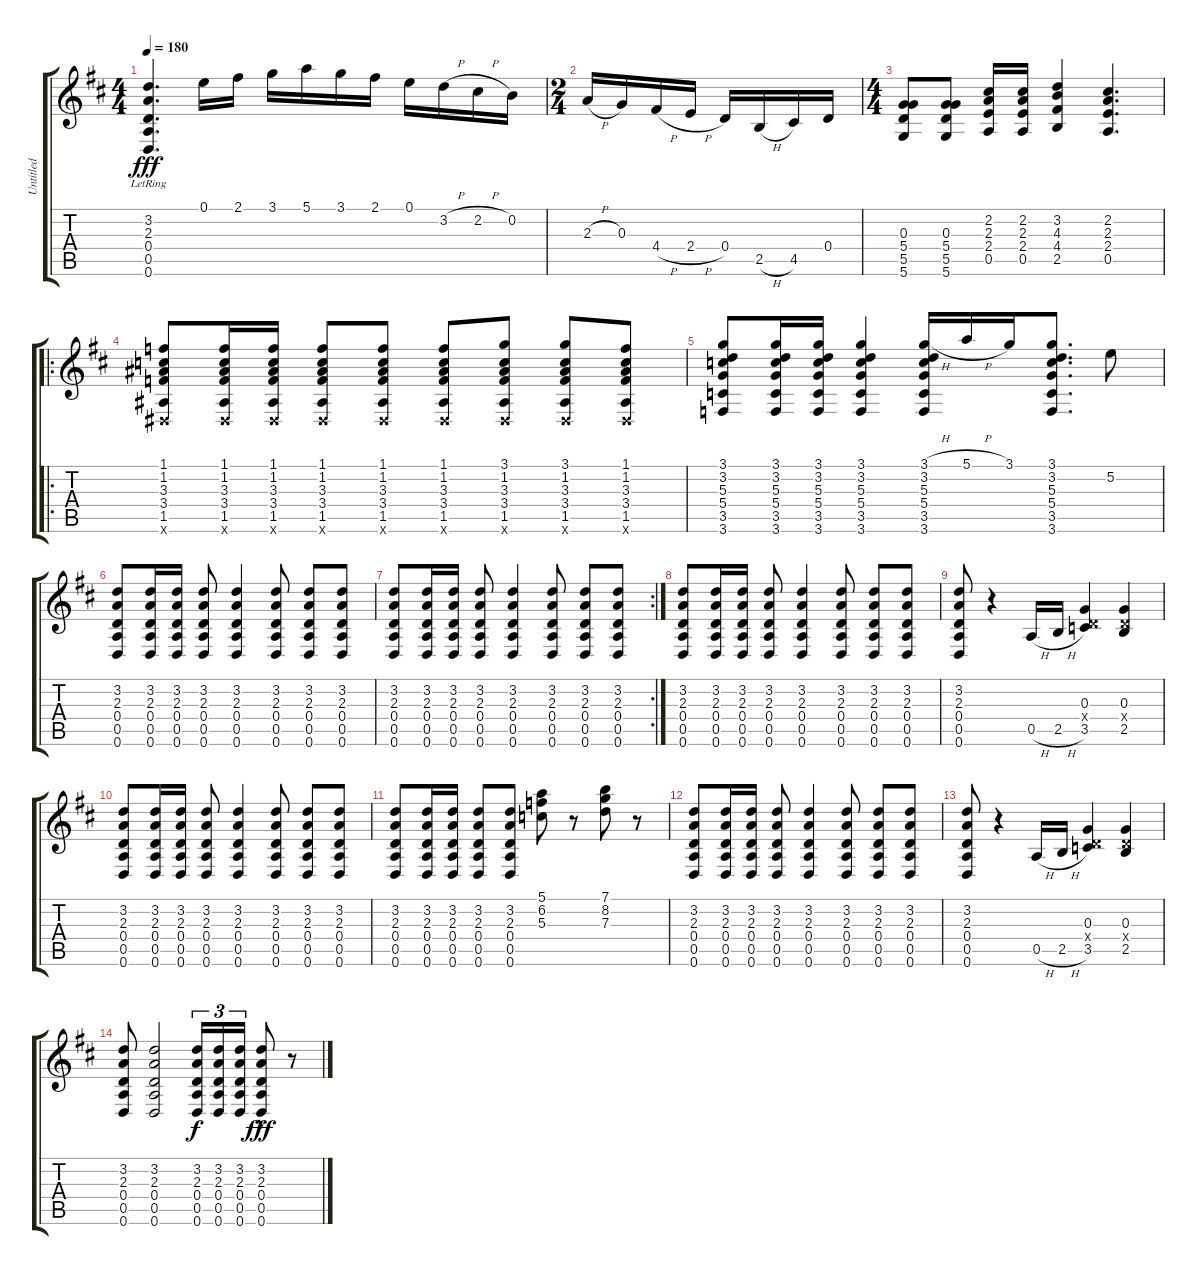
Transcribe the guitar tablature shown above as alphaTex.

\track ("Untitled" "Untitled") {instrument acousticguitarsteel}
\staff {score tabs}
\tuning (E4 B3 G3 D3 A2 D2) {hide}
\ts (4 4)
\tempo 180
\clef g2
\ks d
(3.2{lr} 2.3{lr} 0.4{lr} 0.5{lr} 0.6{lr}).4{d dy fff} 0.1.16 2.1.16 3.1.16 5.1.16 3.1.16 2.1.16 0.1.16 3.2{h}.16 2.2{h}.16 0.2.16 |
\ts (2 4)
2.3{h}.16 0.3.16 4.4{h}.16 2.4{h}.16 0.4.16 2.5{h}.16 4.5.16 0.4.16 |
\ts (4 4)
(0.3 5.4 5.5 5.6).8 (0.3 5.4 5.5 5.6).8 (2.2 2.3 2.4 0.5).16 (2.2 2.3 2.4 0.5).16 (3.2 4.3 4.4 2.5).4 (2.2 2.3 2.4 0.5).4{d} |
\ro
(1.1 1.2 3.3 3.4 1.5 1.6{x}).8 (1.1 1.2 3.3 3.4 1.5 1.6{x}).16 (1.1 1.2 3.3 3.4 1.5 1.6{x}).16 (1.1 1.2 3.3 3.4 1.5 1.6{x}).8 (1.1 1.2 3.3 3.4 1.5 1.6{x}).8 (1.1 1.2 3.3 3.4 1.5 1.6{x}).8 (3.1 1.2 3.3 3.4 1.5 1.6{x}).8 (3.1 1.2 3.3 3.4 1.5 1.6{x}).8 (1.1 1.2 3.3 3.4 1.5 1.6{x}).8 |
(3.1 3.2 5.3 5.4 3.5 3.6).8 (3.1 3.2 5.3 5.4 3.5 3.6).16 (3.1 3.2 5.3 5.4 3.5 3.6).16 (3.1 3.2 5.3 5.4 3.5 3.6).4 (3.1{h} 3.2 5.3 5.4 3.5 3.6).16 5.1{h}.16 3.1.16 (3.1 3.2 5.3 5.4 3.5 3.6).8{d} 5.2.8 |
(3.2 2.3 0.4 0.5 0.6).8 (3.2 2.3 0.4 0.5 0.6).16 (3.2 2.3 0.4 0.5 0.6).16 (3.2 2.3 0.4 0.5 0.6).8 (3.2 2.3 0.4 0.5 0.6).4 (3.2 2.3 0.4 0.5 0.6).8 (3.2 2.3 0.4 0.5 0.6).8 (3.2 2.3 0.4 0.5 0.6).8 |
\rc 2
(3.2 2.3 0.4 0.5 0.6).8 (3.2 2.3 0.4 0.5 0.6).16 (3.2 2.3 0.4 0.5 0.6).16 (3.2 2.3 0.4 0.5 0.6).8 (3.2 2.3 0.4 0.5 0.6).4 (3.2 2.3 0.4 0.5 0.6).8 (3.2 2.3 0.4 0.5 0.6).8 (3.2 2.3 0.4 0.5 0.6).8 |
(3.2 2.3 0.4 0.5 0.6).8 (3.2 2.3 0.4 0.5 0.6).16 (3.2 2.3 0.4 0.5 0.6).16 (3.2 2.3 0.4 0.5 0.6).8 (3.2 2.3 0.4 0.5 0.6).4 (3.2 2.3 0.4 0.5 0.6).8 (3.2 2.3 0.4 0.5 0.6).8 (3.2 2.3 0.4 0.5 0.6).8 |
(3.2 2.3 0.4 0.5 0.6).8 r.4 0.5{h}.16 2.5{h}.16 (0.3 0.4{x} 3.5).4 (0.3 0.4{x} 2.5).4 |
(3.2 2.3 0.4 0.5 0.6).8 (3.2 2.3 0.4 0.5 0.6).16 (3.2 2.3 0.4 0.5 0.6).16 (3.2 2.3 0.4 0.5 0.6).8 (3.2 2.3 0.4 0.5 0.6).4 (3.2 2.3 0.4 0.5 0.6).8 (3.2 2.3 0.4 0.5 0.6).8 (3.2 2.3 0.4 0.5 0.6).8 |
(3.2 2.3 0.4 0.5 0.6).8 (3.2 2.3 0.4 0.5 0.6).16 (3.2 2.3 0.4 0.5 0.6).16 (3.2 2.3 0.4 0.5 0.6).8 (3.2 2.3 0.4 0.5 0.6).8 (5.1 6.2 5.3).8 r.8 (7.1 8.2 7.3).8 r.8 |
(3.2 2.3 0.4 0.5 0.6).8 (3.2 2.3 0.4 0.5 0.6).16 (3.2 2.3 0.4 0.5 0.6).16 (3.2 2.3 0.4 0.5 0.6).8 (3.2 2.3 0.4 0.5 0.6).4 (3.2 2.3 0.4 0.5 0.6).8 (3.2 2.3 0.4 0.5 0.6).8 (3.2 2.3 0.4 0.5 0.6).8 |
(3.2 2.3 0.4 0.5 0.6).8 r.4 0.5{h}.16 2.5{h}.16 (0.3 0.4{x} 3.5).4 (0.3 0.4{x} 2.5).4 |
(3.2 2.3 0.4 0.5 0.6).8 (3.2 2.3 0.4 0.5 0.6).2 (3.2 2.3 0.4 0.5 0.6).16{tu (3 2) dy f} (3.2 2.3 0.4 0.5 0.6).16{tu (3 2)} (3.2 2.3 0.4 0.5 0.6).16{tu (3 2)} (3.2{hac} 2.3{hac} 0.4{hac} 0.5{hac} 0.6{hac}).8{dy fff} r.8
